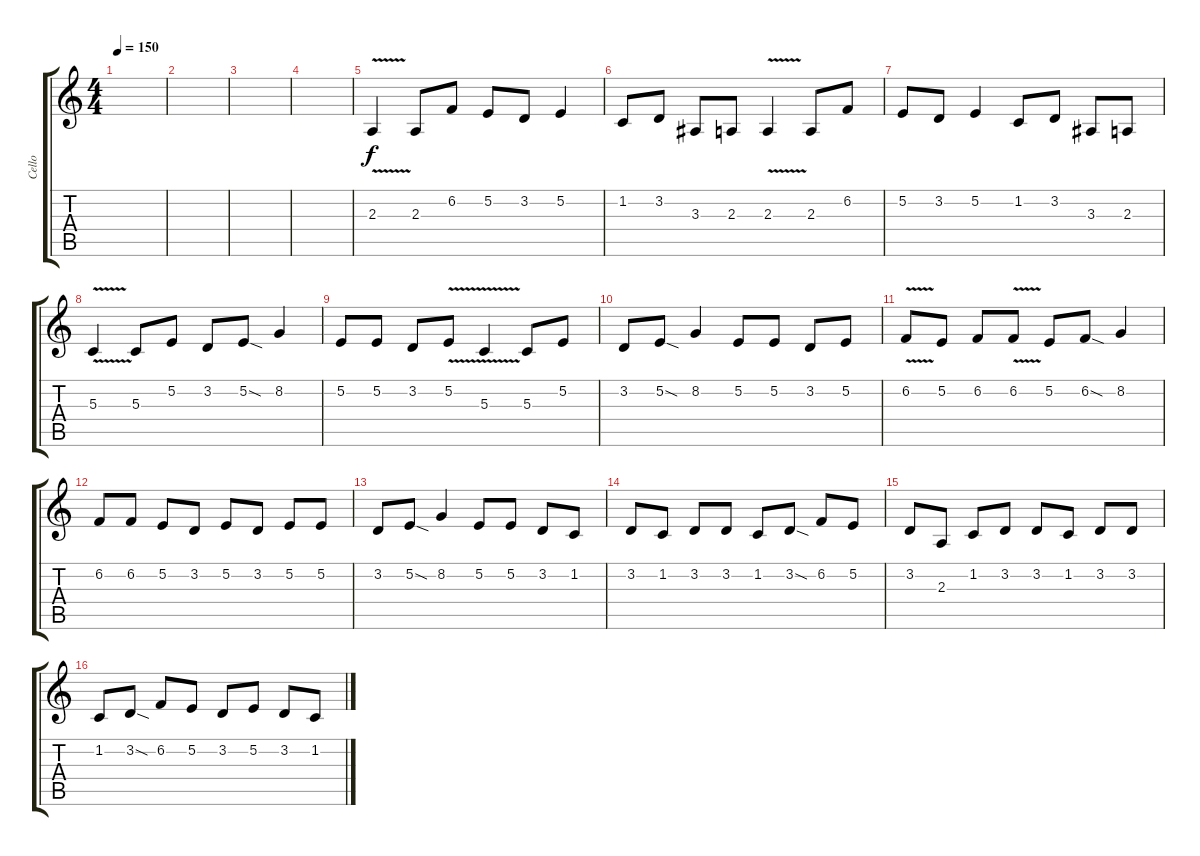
\track ("Cello" "Cello") {instrument cello}
\staff {score tabs}
\tuning (E4 B3 G3 D3 A2 E2) {hide}
\ts (4 4)
\tempo 150
\clef g2
\ks c
|
|
|
|
2.3{v}.4 2.3.8 6.2.8 5.2.8 3.2.8 5.2.4 |
1.2.8 3.2.8 3.3.8 2.3.8 2.3{v}.4 2.3.8 6.2.8 |
5.2.8 3.2.8 5.2.4 1.2.8 3.2.8 3.3.8 2.3.8 |
5.3{v}.4 5.3.8 5.2.8 3.2.8 5.2{sod}.8 8.2.4 |
5.2.8 5.2.8 3.2.8 5.2{v}.8 5.3{v}.4 5.3.8 5.2.8 |
3.2.8 5.2{sod}.8 8.2.4 5.2.8 5.2.8 3.2.8 5.2.8 |
6.2{v}.8 5.2.8 6.2.8 6.2{v}.8 5.2.8 6.2{sod}.8 8.2.4 |
6.2.8 6.2.8 5.2.8 3.2.8 5.2.8 3.2.8 5.2.8 5.2.8 |
3.2.8 5.2{sod}.8 8.2.4 5.2.8 5.2.8 3.2.8 1.2.8 |
3.2.8 1.2.8 3.2.8 3.2.8 1.2.8 3.2{sod}.8 6.2.8 5.2.8 |
3.2.8 2.3.8 1.2.8 3.2.8 3.2.8 1.2.8 3.2.8 3.2.8 |
1.2.8 3.2{sod}.8 6.2.8 5.2.8 3.2.8 5.2.8 3.2.8 1.2.8
